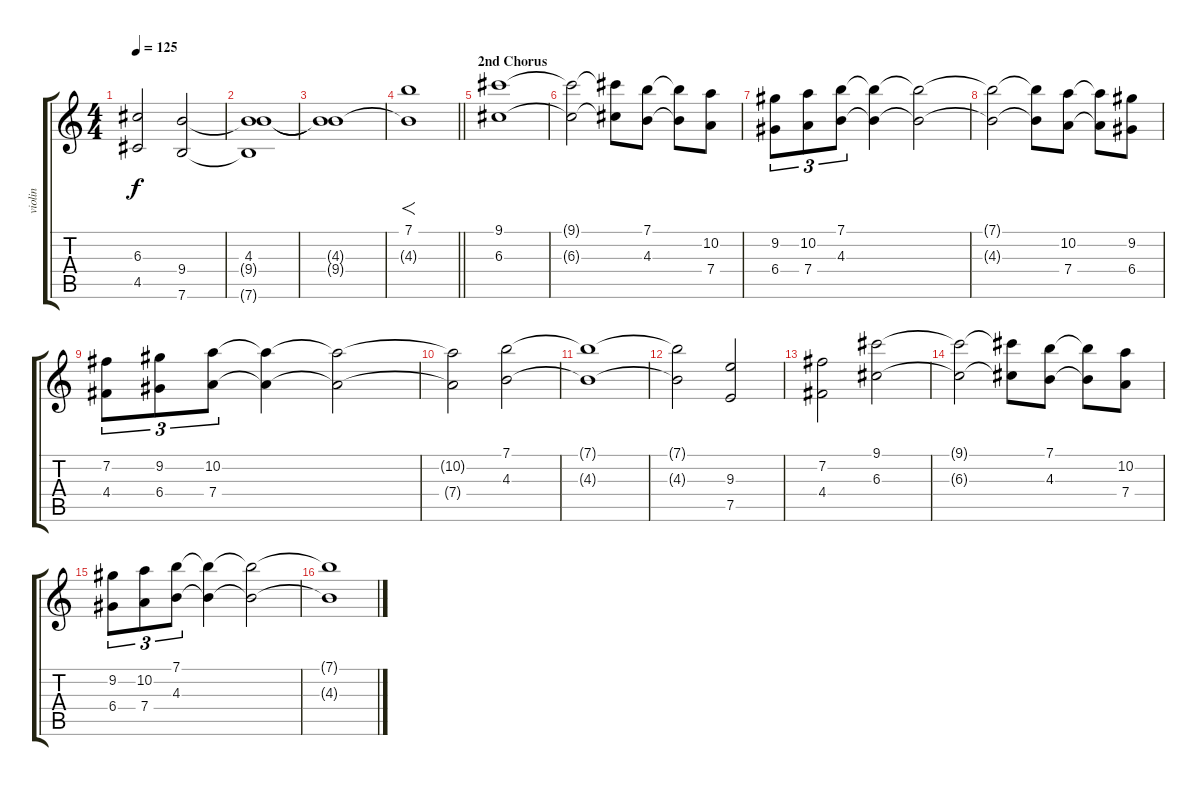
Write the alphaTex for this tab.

\track ("violin" "violin") {instrument tremolostrings}
\staff {score tabs}
\tuning (E5 B4 G4 D4 A3 E3) {hide}
\ts (4 4)
\tempo 125
\clef g2
\ks c
(6.3{t} 4.5{t}).2{dy f} (9.4 7.6).2 |
(4.3 9.4{t} 7.6{t}).1 |
(4.3{t} 9.4{t}).1 |
\barLineRight lightlight
(7.1 4.3{t}).1{f} |
\section ("" "2nd Chorus")
(9.1 6.3).1 |
(9.1{t} 6.3{t}).2 (9.1{t} 6.3{t}).8 (7.1 4.3).8 (7.1{t} 4.3{t}).8 (10.2 7.4).8 |
(9.2 6.4).8{tu (3 2)} (10.2 7.4).8{tu (3 2)} (7.1 4.3).8{tu (3 2)} (7.1{t} 4.3{t}).4 (7.1{t} 4.3{t}).2 |
(7.1{t} 4.3{t}).2 (7.1{t} 4.3{t}).8 (10.2 7.4).8 (10.2{t} 7.4{t}).8 (9.2 6.4).8 |
(7.2 4.4).8{tu (3 2)} (9.2 6.4).8{tu (3 2)} (10.2 7.4).8{tu (3 2)} (10.2{t} 7.4{t}).4 (10.2{t} 7.4{t}).2 |
(10.2{t} 7.4{t}).2 (7.1 4.3).2 |
(7.1{t} 4.3{t}).1 |
(7.1{t} 4.3{t}).2 (9.3 7.5).2 |
(7.2 4.4).2 (9.1 6.3).2 |
(9.1{t} 6.3{t}).2 (9.1{t} 6.3{t}).8 (7.1 4.3).8 (7.1{t} 4.3{t}).8 (10.2 7.4).8 |
(9.2 6.4).8{tu (3 2)} (10.2 7.4).8{tu (3 2)} (7.1 4.3).8{tu (3 2)} (7.1{t} 4.3{t}).4 (7.1{t} 4.3{t}).2 |
(7.1{t} 4.3{t}).1
